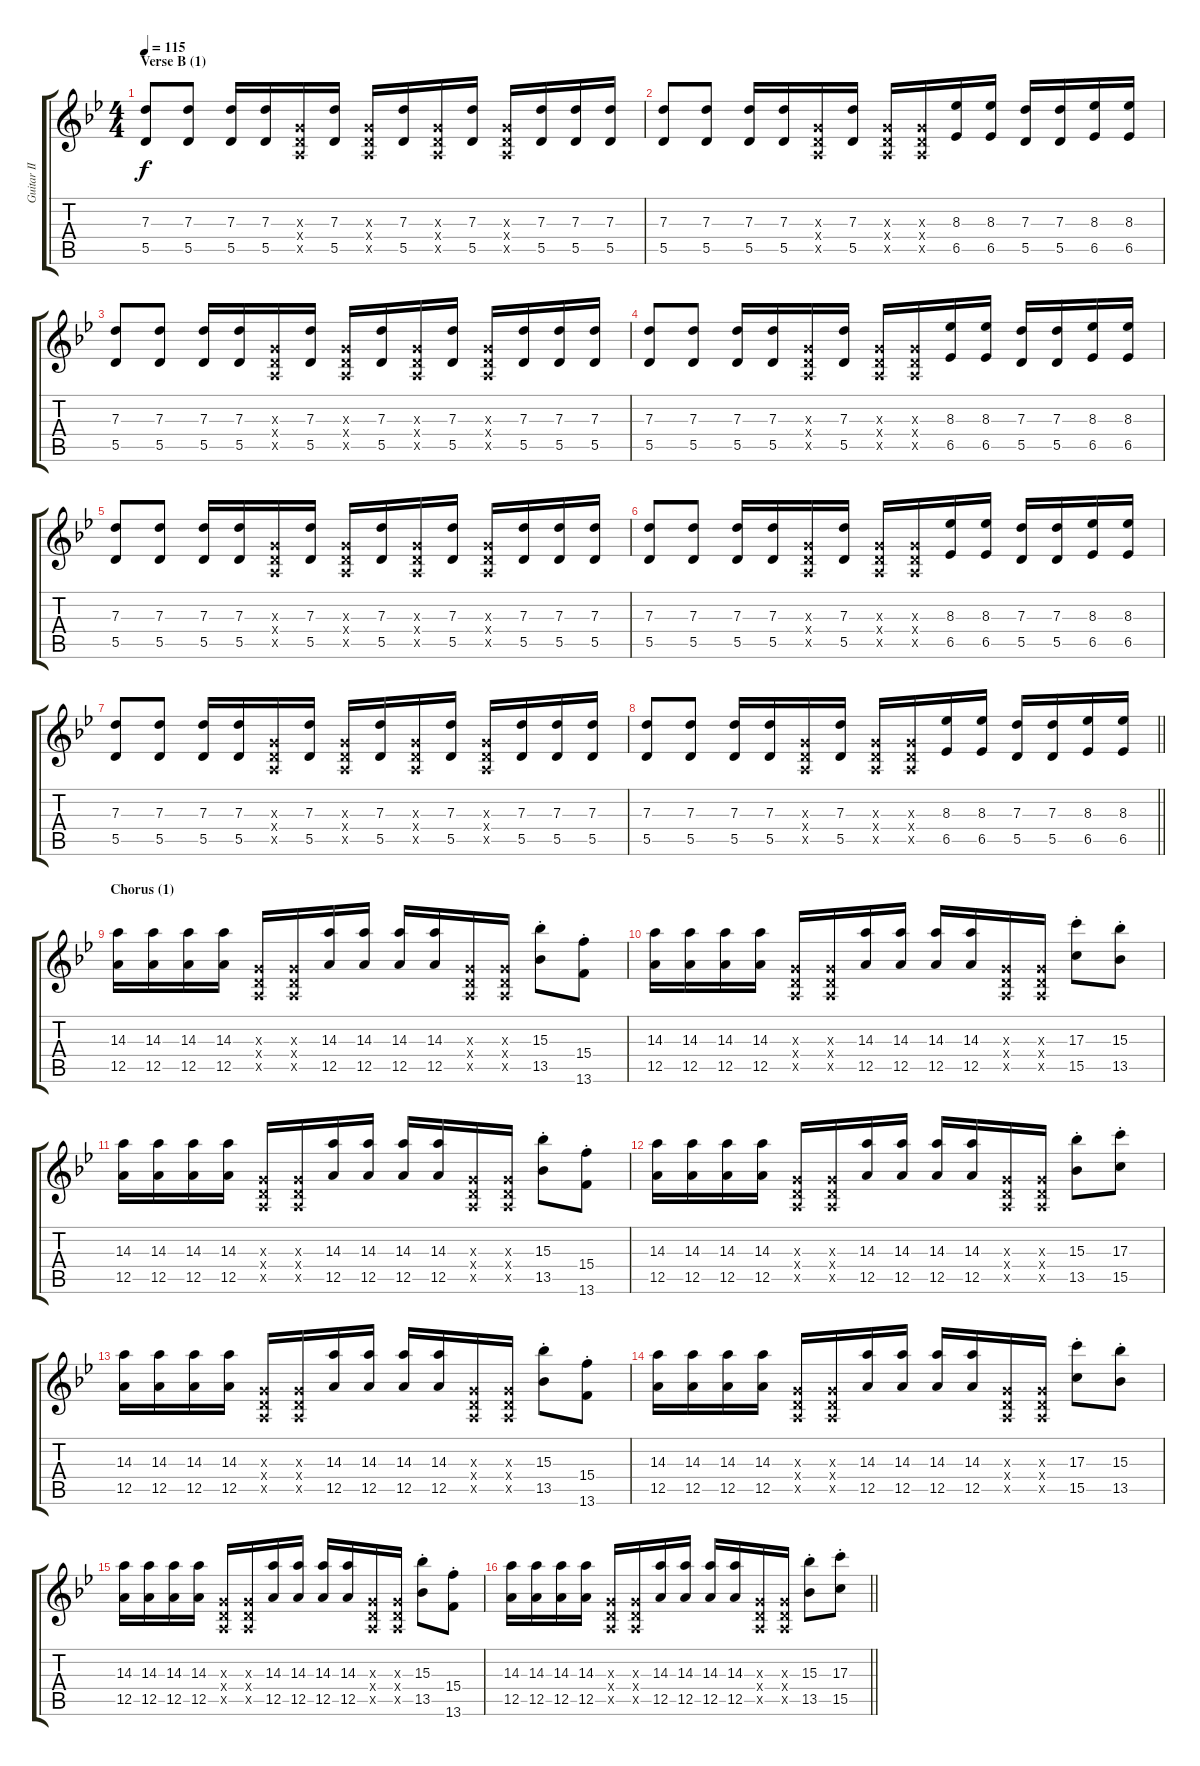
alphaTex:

\track ("Guitar II (Aiji)" "Guitar II ") {instrument distortionguitar}
\staff {score tabs}
\tuning (E4 B3 G3 D3 A2 E2) {hide}
\ts (4 4)
\section ("" "Verse B (1)")
\tempo 115
\clef g2
\ks bb
(7.3 5.5).8{dy f} (7.3 5.5).8 (7.3 5.5).16 (7.3 5.5).16 (0.3{x} 0.4{x} 0.5{x}).16 (7.3 5.5).16 (0.3{x} 0.4{x} 0.5{x}).16 (7.3 5.5).16 (0.3{x} 0.4{x} 0.5{x}).16 (7.3 5.5).16 (0.3{x} 0.4{x} 0.5{x}).16 (7.3 5.5).16 (7.3 5.5).16 (7.3 5.5).16 |
(7.3 5.5).8 (7.3 5.5).8 (7.3 5.5).16 (7.3 5.5).16 (0.3{x} 0.4{x} 0.5{x}).16 (7.3 5.5).16 (0.3{x} 0.4{x} 0.5{x}).16 (0.3{x} 0.4{x} 0.5{x}).16 (8.3 6.5).16 (8.3 6.5).16 (7.3 5.5).16 (7.3 5.5).16 (8.3 6.5).16 (8.3 6.5).16 |
(7.3 5.5).8 (7.3 5.5).8 (7.3 5.5).16 (7.3 5.5).16 (0.3{x} 0.4{x} 0.5{x}).16 (7.3 5.5).16 (0.3{x} 0.4{x} 0.5{x}).16 (7.3 5.5).16 (0.3{x} 0.4{x} 0.5{x}).16 (7.3 5.5).16 (0.3{x} 0.4{x} 0.5{x}).16 (7.3 5.5).16 (7.3 5.5).16 (7.3 5.5).16 |
(7.3 5.5).8 (7.3 5.5).8 (7.3 5.5).16 (7.3 5.5).16 (0.3{x} 0.4{x} 0.5{x}).16 (7.3 5.5).16 (0.3{x} 0.4{x} 0.5{x}).16 (0.3{x} 0.4{x} 0.5{x}).16 (8.3 6.5).16 (8.3 6.5).16 (7.3 5.5).16 (7.3 5.5).16 (8.3 6.5).16 (8.3 6.5).16 |
(7.3 5.5).8 (7.3 5.5).8 (7.3 5.5).16 (7.3 5.5).16 (0.3{x} 0.4{x} 0.5{x}).16 (7.3 5.5).16 (0.3{x} 0.4{x} 0.5{x}).16 (7.3 5.5).16 (0.3{x} 0.4{x} 0.5{x}).16 (7.3 5.5).16 (0.3{x} 0.4{x} 0.5{x}).16 (7.3 5.5).16 (7.3 5.5).16 (7.3 5.5).16 |
(7.3 5.5).8 (7.3 5.5).8 (7.3 5.5).16 (7.3 5.5).16 (0.3{x} 0.4{x} 0.5{x}).16 (7.3 5.5).16 (0.3{x} 0.4{x} 0.5{x}).16 (0.3{x} 0.4{x} 0.5{x}).16 (8.3 6.5).16 (8.3 6.5).16 (7.3 5.5).16 (7.3 5.5).16 (8.3 6.5).16 (8.3 6.5).16 |
(7.3 5.5).8 (7.3 5.5).8 (7.3 5.5).16 (7.3 5.5).16 (0.3{x} 0.4{x} 0.5{x}).16 (7.3 5.5).16 (0.3{x} 0.4{x} 0.5{x}).16 (7.3 5.5).16 (0.3{x} 0.4{x} 0.5{x}).16 (7.3 5.5).16 (0.3{x} 0.4{x} 0.5{x}).16 (7.3 5.5).16 (7.3 5.5).16 (7.3 5.5).16 |
\barLineRight lightlight
(7.3 5.5).8 (7.3 5.5).8 (7.3 5.5).16 (7.3 5.5).16 (0.3{x} 0.4{x} 0.5{x}).16 (7.3 5.5).16 (0.3{x} 0.4{x} 0.5{x}).16 (0.3{x} 0.4{x} 0.5{x}).16 (8.3 6.5).16 (8.3 6.5).16 (7.3 5.5).16 (7.3 5.5).16 (8.3 6.5).16 (8.3 6.5).16 |
\section ("" "Chorus (1)")
(14.3 12.5).16 (14.3 12.5).16 (14.3 12.5).16 (14.3 12.5).16 (0.3{x} 0.4{x} 0.5{x}).16 (0.3{x} 0.4{x} 0.5{x}).16 (14.3 12.5).16 (14.3 12.5).16 (14.3 12.5).16 (14.3 12.5).16 (0.3{x} 0.4{x} 0.5{x}).16 (0.3{x} 0.4{x} 0.5{x}).16 (15.3{st} 13.5{st}).8 (15.4{st} 13.6{st}).8 |
(14.3 12.5).16 (14.3 12.5).16 (14.3 12.5).16 (14.3 12.5).16 (0.3{x} 0.4{x} 0.5{x}).16 (0.3{x} 0.4{x} 0.5{x}).16 (14.3 12.5).16 (14.3 12.5).16 (14.3 12.5).16 (14.3 12.5).16 (0.3{x} 0.4{x} 0.5{x}).16 (0.3{x} 0.4{x} 0.5{x}).16 (17.3{st} 15.5{st}).8 (15.3{st} 13.5{st}).8 |
(14.3 12.5).16 (14.3 12.5).16 (14.3 12.5).16 (14.3 12.5).16 (0.3{x} 0.4{x} 0.5{x}).16 (0.3{x} 0.4{x} 0.5{x}).16 (14.3 12.5).16 (14.3 12.5).16 (14.3 12.5).16 (14.3 12.5).16 (0.3{x} 0.4{x} 0.5{x}).16 (0.3{x} 0.4{x} 0.5{x}).16 (15.3{st} 13.5{st}).8 (15.4{st} 13.6{st}).8 |
(14.3 12.5).16 (14.3 12.5).16 (14.3 12.5).16 (14.3 12.5).16 (0.3{x} 0.4{x} 0.5{x}).16 (0.3{x} 0.4{x} 0.5{x}).16 (14.3 12.5).16 (14.3 12.5).16 (14.3 12.5).16 (14.3 12.5).16 (0.3{x} 0.4{x} 0.5{x}).16 (0.3{x} 0.4{x} 0.5{x}).16 (15.3{st} 13.5{st}).8 (17.3{st} 15.5{st}).8 |
(14.3 12.5).16 (14.3 12.5).16 (14.3 12.5).16 (14.3 12.5).16 (0.3{x} 0.4{x} 0.5{x}).16 (0.3{x} 0.4{x} 0.5{x}).16 (14.3 12.5).16 (14.3 12.5).16 (14.3 12.5).16 (14.3 12.5).16 (0.3{x} 0.4{x} 0.5{x}).16 (0.3{x} 0.4{x} 0.5{x}).16 (15.3{st} 13.5{st}).8 (15.4{st} 13.6{st}).8 |
(14.3 12.5).16 (14.3 12.5).16 (14.3 12.5).16 (14.3 12.5).16 (0.3{x} 0.4{x} 0.5{x}).16 (0.3{x} 0.4{x} 0.5{x}).16 (14.3 12.5).16 (14.3 12.5).16 (14.3 12.5).16 (14.3 12.5).16 (0.3{x} 0.4{x} 0.5{x}).16 (0.3{x} 0.4{x} 0.5{x}).16 (17.3{st} 15.5{st}).8 (15.3{st} 13.5{st}).8 |
(14.3 12.5).16 (14.3 12.5).16 (14.3 12.5).16 (14.3 12.5).16 (0.3{x} 0.4{x} 0.5{x}).16 (0.3{x} 0.4{x} 0.5{x}).16 (14.3 12.5).16 (14.3 12.5).16 (14.3 12.5).16 (14.3 12.5).16 (0.3{x} 0.4{x} 0.5{x}).16 (0.3{x} 0.4{x} 0.5{x}).16 (15.3{st} 13.5{st}).8 (15.4{st} 13.6{st}).8 |
\barLineRight lightlight
(14.3 12.5).16 (14.3 12.5).16 (14.3 12.5).16 (14.3 12.5).16 (0.3{x} 0.4{x} 0.5{x}).16 (0.3{x} 0.4{x} 0.5{x}).16 (14.3 12.5).16 (14.3 12.5).16 (14.3 12.5).16 (14.3 12.5).16 (0.3{x} 0.4{x} 0.5{x}).16 (0.3{x} 0.4{x} 0.5{x}).16 (15.3{st} 13.5{st}).8 (17.3{st} 15.5{st}).8
